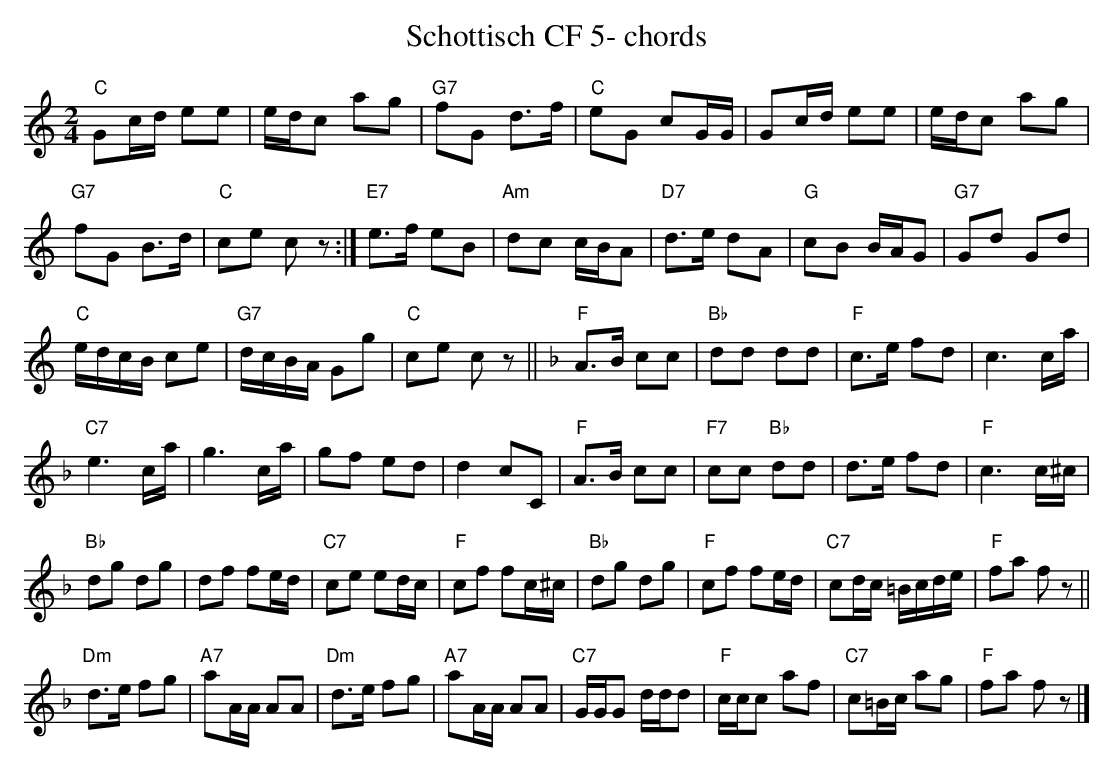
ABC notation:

X:1
T:Schottisch CF 5- chords
M:2/4
L:1/16
K:Cmaj%%MIDI gchordon
"C"G2cd e2e2 | edc2 a2g2 | "G7"f2G2 d3f | "C"e2G2 c2GG | G2cd e2e2 | edc2 a2g2 |
"G7"f2G2 B3d | "C"c2e2 c2z2 :| "E7"e3f e2B2 | "Am"d2c2 cBA2 | "D7"d3e d2A2 | "G"c2B2 BAG2 | "G7"G2d2 G2d2 |
"C"edcB c2e2 | "G7"dcBA G2g2 | "C"c2e2 c2z2 || [K:Fmaj] "F"A3B c2c2 | "Bb"d2d2 d2d2 | "F"c3e f2d2 | c6 ca |
"C7"e6ca | g6 ca | g2f2 e2d2 | d4c2C2 | "F"A3B c2c2 | "F7"c2c2 "Bb"d2d2 | d3e f2d2 | "F"c6 c^c |
"Bb"d2g2 d2g2 | d2f2 f2ed | "C7"c2e2 e2dc | "F"c2f2 f2c^c | "Bb"d2g2 d2g2 | "F"c2f2 f2ed | "C7"c2dc =Bcde | "F"f2a2 f2z2 ||
"Dm"d3e f2g2 | "A7"a2AA A2A2 | "Dm"d3e f2g2 | "A7"a2AA A2A2 | "C7"GGG2 ddd2 | "F"ccc2 a2f2 | "C7"c2=Bc a2g2 | "F"f2a2 f2z2 |]
